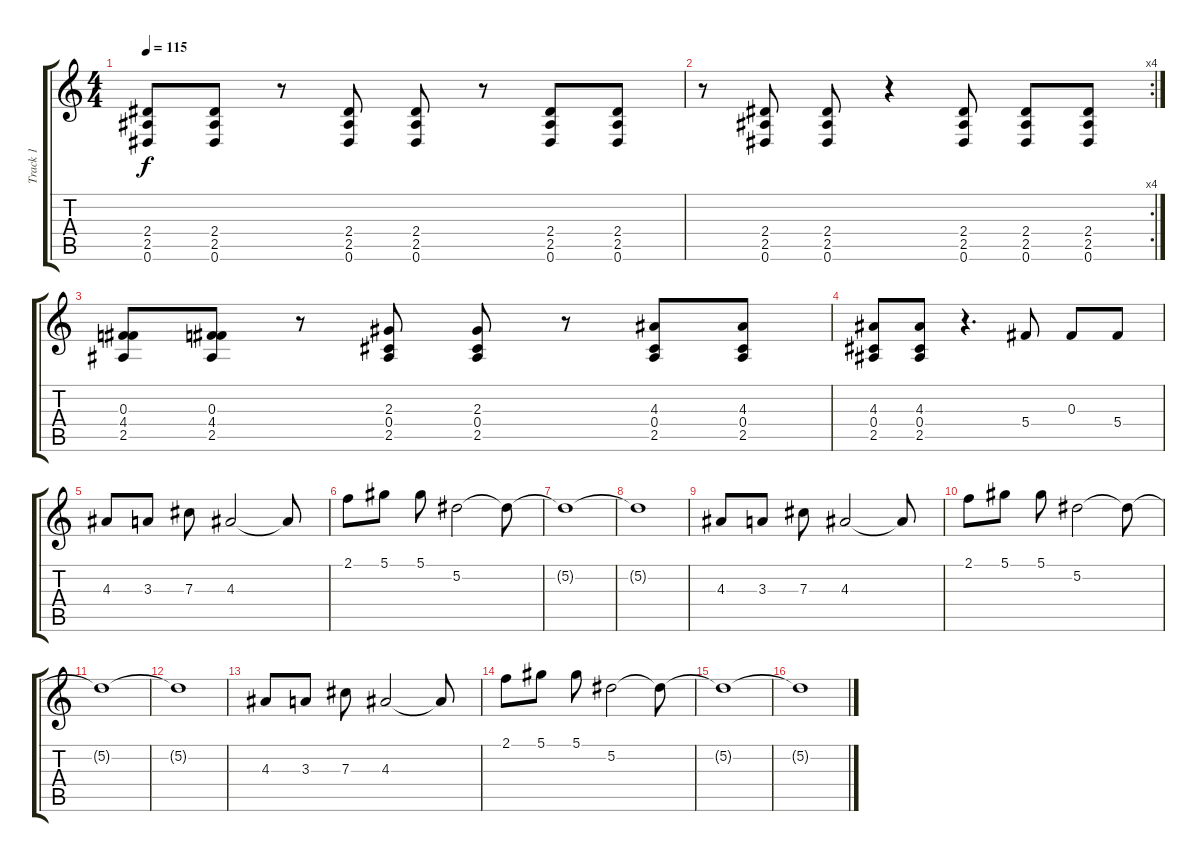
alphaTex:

\track ("Track 1" "Track 1") {instrument distortionguitar}
\staff {score tabs}
\tuning (Eb4 Bb3 Gb3 Db3 Ab2 Eb2) {hide}
\ts (4 4)
\tempo 115
\clef g2
\ks c
(2.4 2.5 0.6).8{dy f} (2.4 2.5 0.6).8 r.8 (2.4 2.5 0.6).8 (2.4 2.5 0.6).8 r.8 (2.4 2.5 0.6).8 (2.4 2.5 0.6).8 |
\rc 4
r.8 (2.4 2.5 0.6).8 (2.4 2.5 0.6).8 r.4 (2.4 2.5 0.6).8 (2.4 2.5 0.6).8 (2.4 2.5 0.6).8 |
(0.3 4.4 2.5).8{instrument electricguitarclean} (0.3 4.4 2.5).8 r.8 (2.3 0.4 2.5).8 (2.3 0.4 2.5).8 r.8 (4.3 0.4 2.5).8 (4.3 0.4 2.5).8 |
(4.3 0.4 2.5).8 (4.3 0.4 2.5).8 r.4{d} 5.4.8 0.3.8 5.4.8 |
4.3.8 3.3.8 7.3.8 4.3.2 4.3{t}.8 |
2.1.8 5.1.8 5.1.8 5.2.2 5.2{t}.8 |
5.2{t}.1 |
5.2{t}.1 |
4.3.8 3.3.8 7.3.8 4.3.2 4.3{t}.8 |
2.1.8 5.1.8 5.1.8 5.2.2 5.2{t}.8 |
5.2{t}.1 |
5.2{t}.1 |
4.3.8 3.3.8 7.3.8 4.3.2 4.3{t}.8 |
2.1.8 5.1.8 5.1.8 5.2.2 5.2{t}.8 |
5.2{t}.1 |
5.2{t}.1
